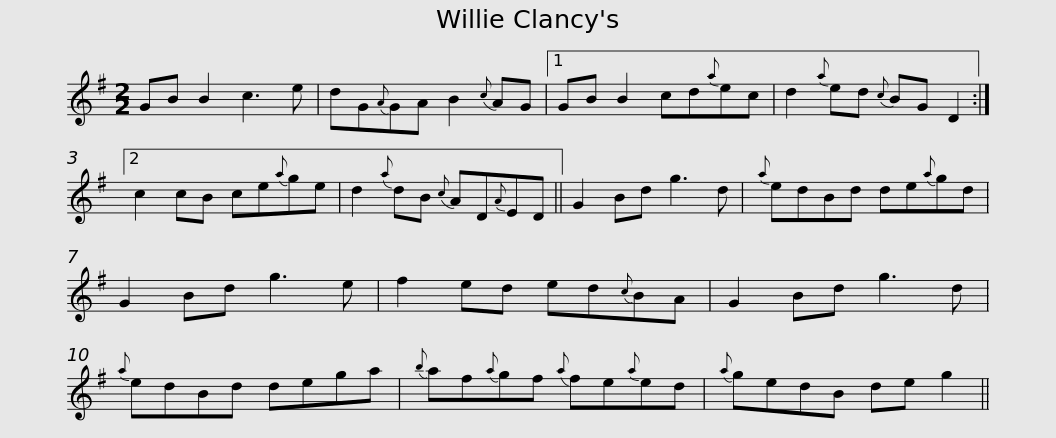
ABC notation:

X:1
L:1/8
M:2/2
I:linebreak $
K:G
V:1 treble
V:1
 GB B2 c3 e | dG{A}GA B2{c} AG |1 GB B2 cd{a}ec | d2{a} ed{c} BG D2 :|2 c2 cB ce{a}ge |$ %5
 d2{a} dB{c} AD{A}ED || G2 Bd g3 d |{a} edBd de{a}gd | G2 Bd g3 e | f2 ed ed{c}BA | %10
 G2 Bd g3 d |${a} edBd dega |{b} af{a}gf{a} fe{a}ed |{a} gedB de g2 || %14
